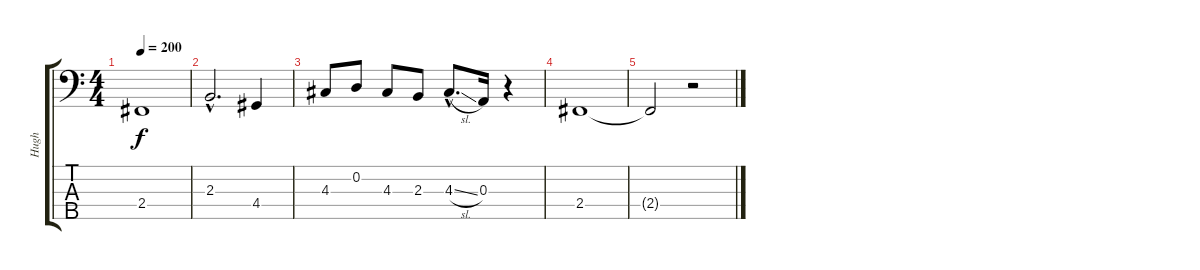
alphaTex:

\track ("Hugh" "Hugh") {instrument electricbasspick}
\staff {score tabs}
\tuning (G2 D2 A1 E1 B0) {hide}
\ts (4 4)
\tempo 200
\clef f4
\ks c
2.4{t}.1{dy f} |
2.3{hac}.2{d} 4.4.4 |
4.3.8 0.2.8 4.3.8 2.3.8 4.3{sl hac}.8{d} 0.3.16 r.4 |
2.4.1 |
2.4{t}.2 r.2
